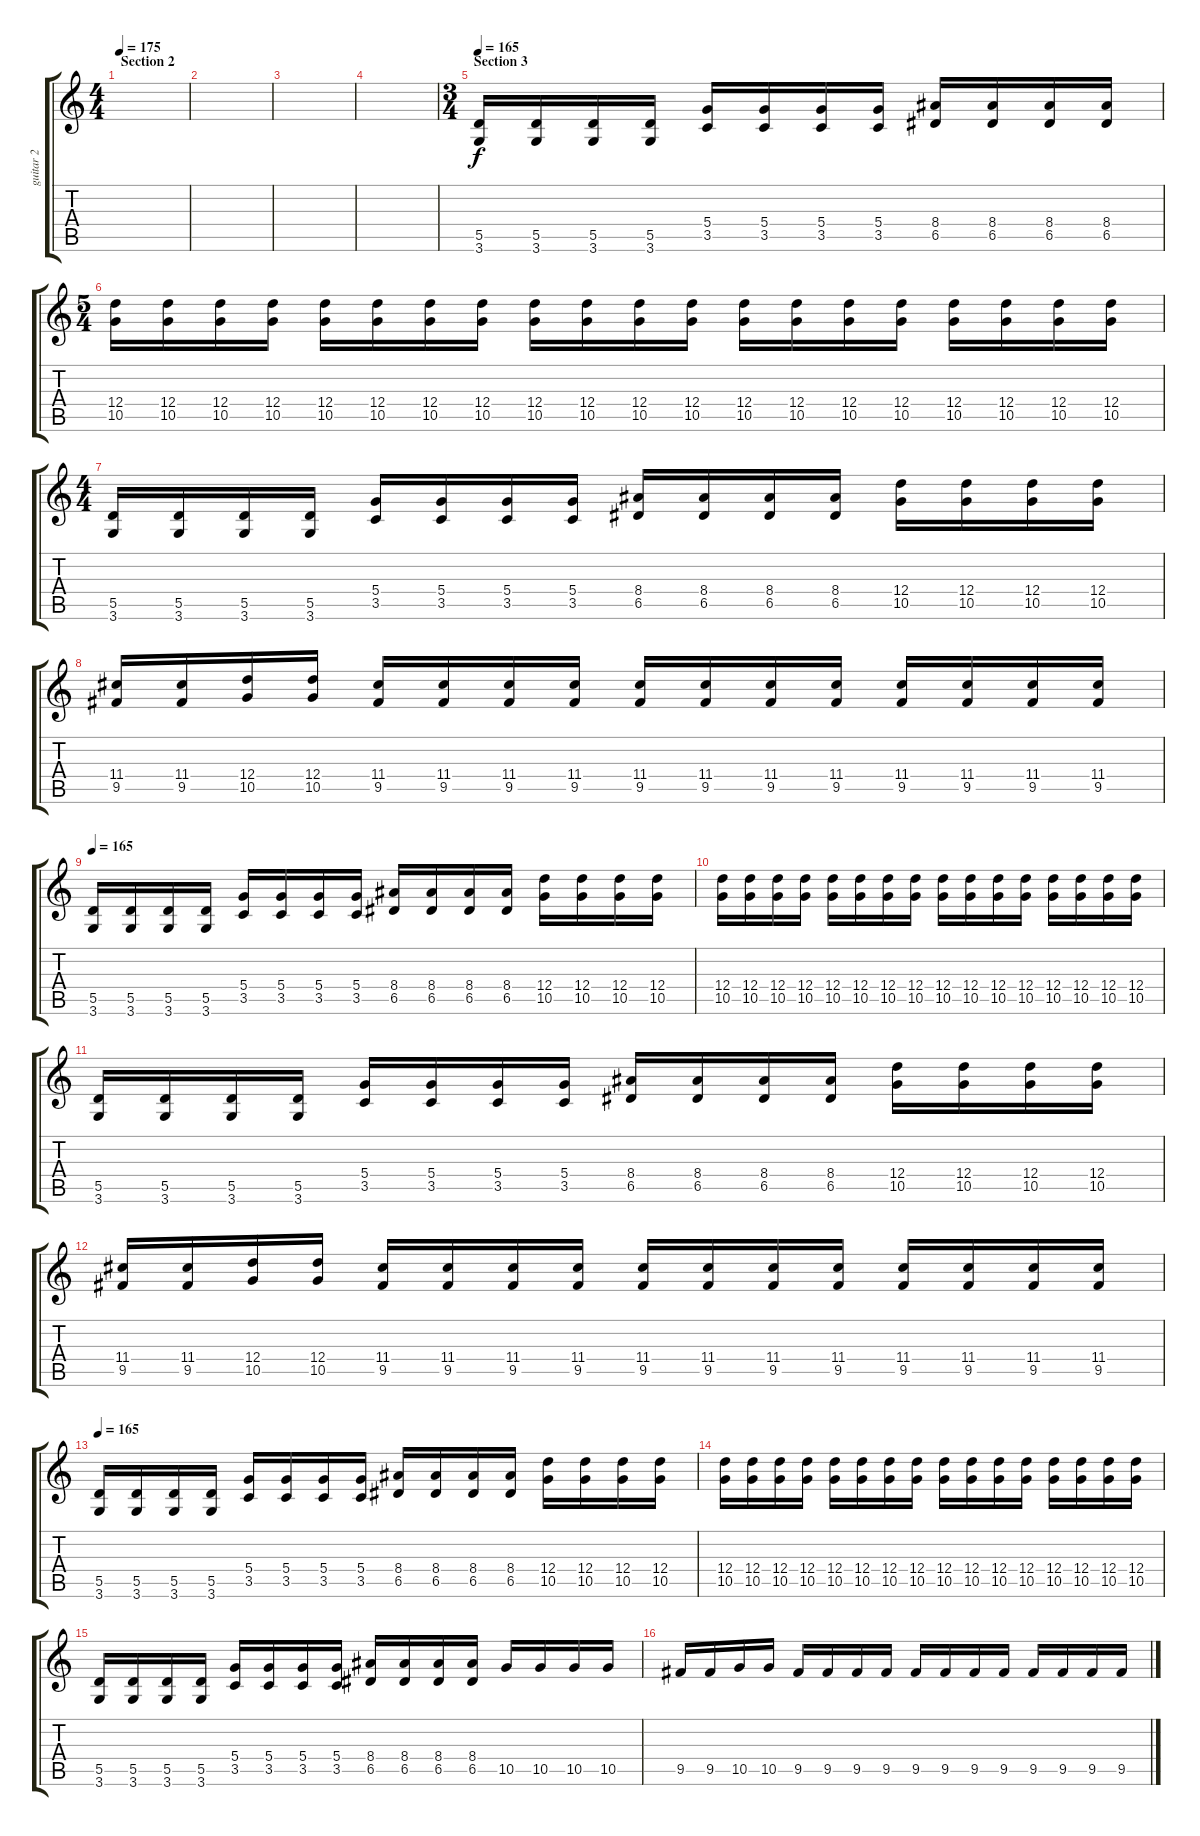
\track ("guitar 2" "guitar 2") {instrument distortionguitar}
\staff {score tabs}
\tuning (E4 B3 G3 D3 A2 E2) {hide}
\ts (4 4)
\section ("" "Section 2")
\tempo 175
\clef g2
\ks c
|
|
|
|
\ts (3 4)
\section ("" "Section 3")
\tempo 165
(5.5 3.6).16 (5.5 3.6).16 (5.5 3.6).16 (5.5 3.6).16 (5.4 3.5).16 (5.4 3.5).16 (5.4 3.5).16 (5.4 3.5).16 (8.4 6.5).16 (8.4 6.5).16 (8.4 6.5).16 (8.4 6.5).16 |
\ts (5 4)
(12.4 10.5).16 (12.4 10.5).16 (12.4 10.5).16 (12.4 10.5).16 (12.4 10.5).16 (12.4 10.5).16 (12.4 10.5).16 (12.4 10.5).16 (12.4 10.5).16 (12.4 10.5).16 (12.4 10.5).16 (12.4 10.5).16 (12.4 10.5).16 (12.4 10.5).16 (12.4 10.5).16 (12.4 10.5).16 (12.4 10.5).16 (12.4 10.5).16 (12.4 10.5).16 (12.4 10.5).16 |
\ts (4 4)
(5.5 3.6).16 (5.5 3.6).16 (5.5 3.6).16 (5.5 3.6).16 (5.4 3.5).16 (5.4 3.5).16 (5.4 3.5).16 (5.4 3.5).16 (8.4 6.5).16 (8.4 6.5).16 (8.4 6.5).16 (8.4 6.5).16 (12.4 10.5).16 (12.4 10.5).16 (12.4 10.5).16 (12.4 10.5).16 |
(11.4 9.5).16 (11.4 9.5).16 (12.4 10.5).16 (12.4 10.5).16 (11.4 9.5).16 (11.4 9.5).16 (11.4 9.5).16 (11.4 9.5).16 (11.4 9.5).16 (11.4 9.5).16 (11.4 9.5).16 (11.4 9.5).16 (11.4 9.5).16 (11.4 9.5).16 (11.4 9.5).16 (11.4 9.5).16 |
\tempo 165
(5.5 3.6).16 (5.5 3.6).16 (5.5 3.6).16 (5.5 3.6).16 (5.4 3.5).16 (5.4 3.5).16 (5.4 3.5).16 (5.4 3.5).16 (8.4 6.5).16 (8.4 6.5).16 (8.4 6.5).16 (8.4 6.5).16 (12.4 10.5).16 (12.4 10.5).16 (12.4 10.5).16 (12.4 10.5).16 |
(12.4 10.5).16 (12.4 10.5).16 (12.4 10.5).16 (12.4 10.5).16 (12.4 10.5).16 (12.4 10.5).16 (12.4 10.5).16 (12.4 10.5).16 (12.4 10.5).16 (12.4 10.5).16 (12.4 10.5).16 (12.4 10.5).16 (12.4 10.5).16 (12.4 10.5).16 (12.4 10.5).16 (12.4 10.5).16 |
(5.5 3.6).16 (5.5 3.6).16 (5.5 3.6).16 (5.5 3.6).16 (5.4 3.5).16 (5.4 3.5).16 (5.4 3.5).16 (5.4 3.5).16 (8.4 6.5).16 (8.4 6.5).16 (8.4 6.5).16 (8.4 6.5).16 (12.4 10.5).16 (12.4 10.5).16 (12.4 10.5).16 (12.4 10.5).16 |
(11.4 9.5).16 (11.4 9.5).16 (12.4 10.5).16 (12.4 10.5).16 (11.4 9.5).16 (11.4 9.5).16 (11.4 9.5).16 (11.4 9.5).16 (11.4 9.5).16 (11.4 9.5).16 (11.4 9.5).16 (11.4 9.5).16 (11.4 9.5).16 (11.4 9.5).16 (11.4 9.5).16 (11.4 9.5).16 |
\tempo 165
(5.5 3.6).16 (5.5 3.6).16 (5.5 3.6).16 (5.5 3.6).16 (5.4 3.5).16 (5.4 3.5).16 (5.4 3.5).16 (5.4 3.5).16 (8.4 6.5).16 (8.4 6.5).16 (8.4 6.5).16 (8.4 6.5).16 (12.4 10.5).16 (12.4 10.5).16 (12.4 10.5).16 (12.4 10.5).16 |
(12.4 10.5).16 (12.4 10.5).16 (12.4 10.5).16 (12.4 10.5).16 (12.4 10.5).16 (12.4 10.5).16 (12.4 10.5).16 (12.4 10.5).16 (12.4 10.5).16 (12.4 10.5).16 (12.4 10.5).16 (12.4 10.5).16 (12.4 10.5).16 (12.4 10.5).16 (12.4 10.5).16 (12.4 10.5).16 |
(5.5 3.6).16 (5.5 3.6).16 (5.5 3.6).16 (5.5 3.6).16 (5.4 3.5).16 (5.4 3.5).16 (5.4 3.5).16 (5.4 3.5).16 (8.4 6.5).16 (8.4 6.5).16 (8.4 6.5).16 (8.4 6.5).16 10.5.16 10.5.16 10.5.16 10.5.16 |
9.5.16 9.5.16 10.5.16 10.5.16 9.5.16 9.5.16 9.5.16 9.5.16 9.5.16 9.5.16 9.5.16 9.5.16 9.5.16 9.5.16 9.5.16 9.5.16
